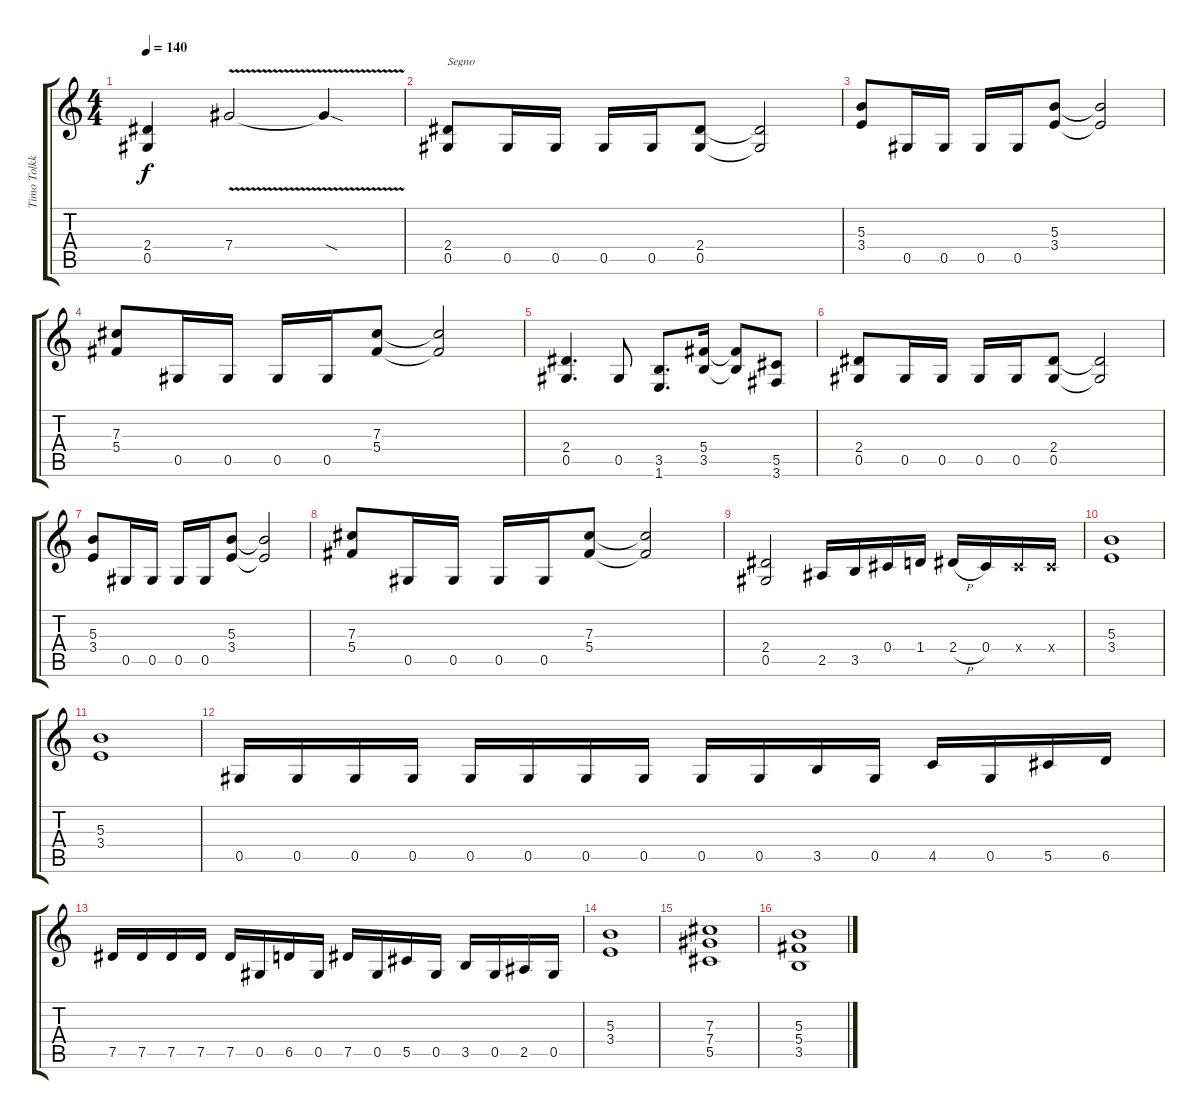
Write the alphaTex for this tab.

\track ("Timo Tolkki I" "Timo Tolkk") {instrument distortionguitar}
\staff {score tabs}
\tuning (Eb4 Bb3 Gb3 Db3 Ab2 Eb2) {hide}
\ts (4 4)
\tempo 140
\clef g2
\ks c
(2.4 0.5).4{dy f} 7.4{v}.2 7.4{sod t}.4 |
(2.4 0.5).8{txt "Segno"} 0.5.16 0.5.16 0.5.16 0.5.16 (2.4 0.5).8 (2.4{t} 0.5{t}).2 |
(5.3 3.4).8 0.5.16 0.5.16 0.5.16 0.5.16 (5.3 3.4).8 (5.3{t} 3.4{t}).2 |
(7.3 5.4).8 0.5.16 0.5.16 0.5.16 0.5.16 (7.3 5.4).8 (7.3{t} 5.4{t}).2 |
(2.4 0.5).4{d} 0.5.8 (3.5 1.6).8{d} (5.4 3.5).16 (5.4{t} 3.5{t}).8 (5.5 3.6).8 |
(2.4 0.5).8 0.5.16 0.5.16 0.5.16 0.5.16 (2.4 0.5).8 (2.4{t} 0.5{t}).2 |
(5.3 3.4).8 0.5.16 0.5.16 0.5.16 0.5.16 (5.3 3.4).8 (5.3{t} 3.4{t}).2 |
(7.3 5.4).8 0.5.16 0.5.16 0.5.16 0.5.16 (7.3 5.4).8 (7.3{t} 5.4{t}).2 |
(2.4 0.5).2 2.5.16 3.5.16 0.4.16 1.4.16 2.4{h}.16 0.4.16 0.4{x}.16 0.4{x}.16 |
(5.3 3.4).1 |
(5.3 3.4).1 |
0.5.16 0.5.16 0.5.16 0.5.16 0.5.16 0.5.16 0.5.16 0.5.16 0.5.16 0.5.16 3.5.16 0.5.16 4.5.16 0.5.16 5.5.16 6.5.16 |
7.5.16 7.5.16 7.5.16 7.5.16 7.5.16 0.5.16 6.5.16 0.5.16 7.5.16 0.5.16 5.5.16 0.5.16 3.5.16 0.5.16 2.5.16 0.5.16 |
(5.3 3.4).1 |
(7.3 7.4 5.5).1 |
(5.3 5.4 3.5).1
